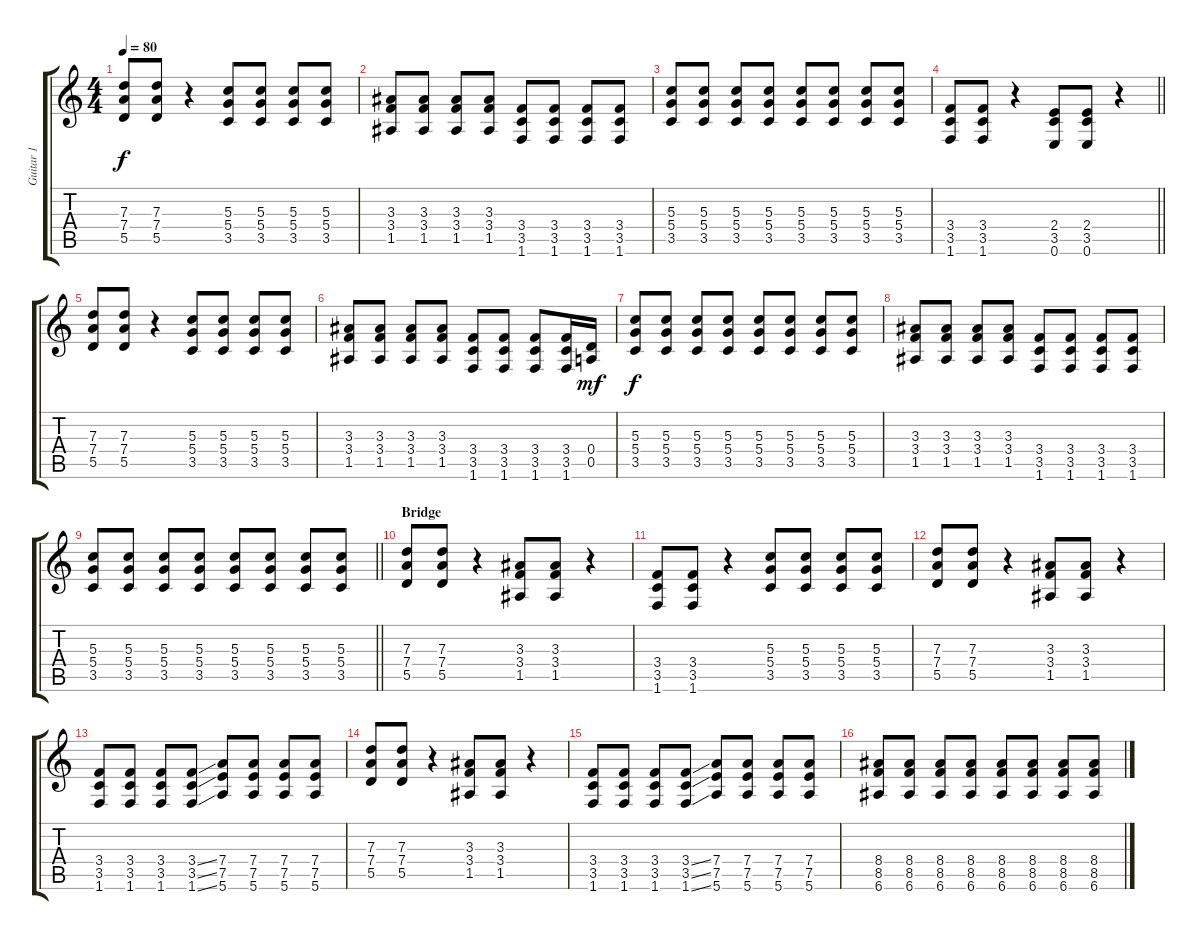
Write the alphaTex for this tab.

\track ("Guitar 1" "Guitar 1") {instrument acousticguitarsteel}
\staff {score tabs}
\tuning (E4 B3 G3 D3 A2 E2) {hide}
\ts (4 4)
\tempo 80
\clef g2
\ks c
(7.3 7.4 5.5).8{dy f} (7.3 7.4 5.5).8 r.4 (5.3 5.4 3.5).8 (5.3 5.4 3.5).8 (5.3 5.4 3.5).8 (5.3 5.4 3.5).8 |
(3.3 3.4 1.5).8 (3.3 3.4 1.5).8 (3.3 3.4 1.5).8 (3.3 3.4 1.5).8 (3.4 3.5 1.6).8 (3.4 3.5 1.6).8 (3.4 3.5 1.6).8 (3.4 3.5 1.6).8 |
(5.3 5.4 3.5).8 (5.3 5.4 3.5).8 (5.3 5.4 3.5).8 (5.3 5.4 3.5).8 (5.3 5.4 3.5).8 (5.3 5.4 3.5).8 (5.3 5.4 3.5).8 (5.3 5.4 3.5).8 |
\barLineRight lightlight
(3.4 3.5 1.6).8 (3.4 3.5 1.6).8 r.4 (2.4 3.5 0.6).8 (2.4 3.5 0.6).8 r.4 |
\section ("" "")
(7.3 7.4 5.5).8 (7.3 7.4 5.5).8 r.4 (5.3 5.4 3.5).8 (5.3 5.4 3.5).8 (5.3 5.4 3.5).8 (5.3 5.4 3.5).8 |
(3.3 3.4 1.5).8 (3.3 3.4 1.5).8 (3.3 3.4 1.5).8 (3.3 3.4 1.5).8 (3.4 3.5 1.6).8 (3.4 3.5 1.6).8 (3.4 3.5 1.6).8 (3.4 3.5 1.6).16 (0.4 0.5).16{dy mf} |
(5.3 5.4 3.5).8{dy f} (5.3 5.4 3.5).8 (5.3 5.4 3.5).8 (5.3 5.4 3.5).8 (5.3 5.4 3.5).8 (5.3 5.4 3.5).8 (5.3 5.4 3.5).8 (5.3 5.4 3.5).8 |
(3.3 3.4 1.5).8 (3.3 3.4 1.5).8 (3.3 3.4 1.5).8 (3.3 3.4 1.5).8 (3.4 3.5 1.6).8 (3.4 3.5 1.6).8 (3.4 3.5 1.6).8 (3.4 3.5 1.6).8 |
\barLineRight lightlight
(5.3 5.4 3.5).8 (5.3 5.4 3.5).8 (5.3 5.4 3.5).8 (5.3 5.4 3.5).8 (5.3 5.4 3.5).8 (5.3 5.4 3.5).8 (5.3 5.4 3.5).8 (5.3 5.4 3.5).8 |
\section ("" "Bridge")
(7.3 7.4 5.5).8 (7.3 7.4 5.5).8 r.4 (3.3 3.4 1.5).8 (3.3 3.4 1.5).8 r.4 |
(3.4 3.5 1.6).8 (3.4 3.5 1.6).8 r.4 (5.3 5.4 3.5).8 (5.3 5.4 3.5).8 (5.3 5.4 3.5).8 (5.3 5.4 3.5).8 |
(7.3 7.4 5.5).8 (7.3 7.4 5.5).8 r.4 (3.3 3.4 1.5).8 (3.3 3.4 1.5).8 r.4 |
(3.4 3.5 1.6).8 (3.4 3.5 1.6).8 (3.4 3.5 1.6).8 (3.4{ss} 3.5{ss} 1.6{ss}).8 (7.4 7.5 5.6).8 (7.4 7.5 5.6).8 (7.4 7.5 5.6).8 (7.4 7.5 5.6).8 |
(7.3 7.4 5.5).8 (7.3 7.4 5.5).8 r.4 (3.3 3.4 1.5).8 (3.3 3.4 1.5).8 r.4 |
(3.4 3.5 1.6).8 (3.4 3.5 1.6).8 (3.4 3.5 1.6).8 (3.4{ss} 3.5{ss} 1.6{ss}).8 (7.4 7.5 5.6).8 (7.4 7.5 5.6).8 (7.4 7.5 5.6).8 (7.4 7.5 5.6).8 |
(8.4 8.5 6.6).8 (8.4 8.5 6.6).8 (8.4 8.5 6.6).8 (8.4 8.5 6.6).8 (8.4 8.5 6.6).8 (8.4 8.5 6.6).8 (8.4 8.5 6.6).8 (8.4 8.5 6.6).8
